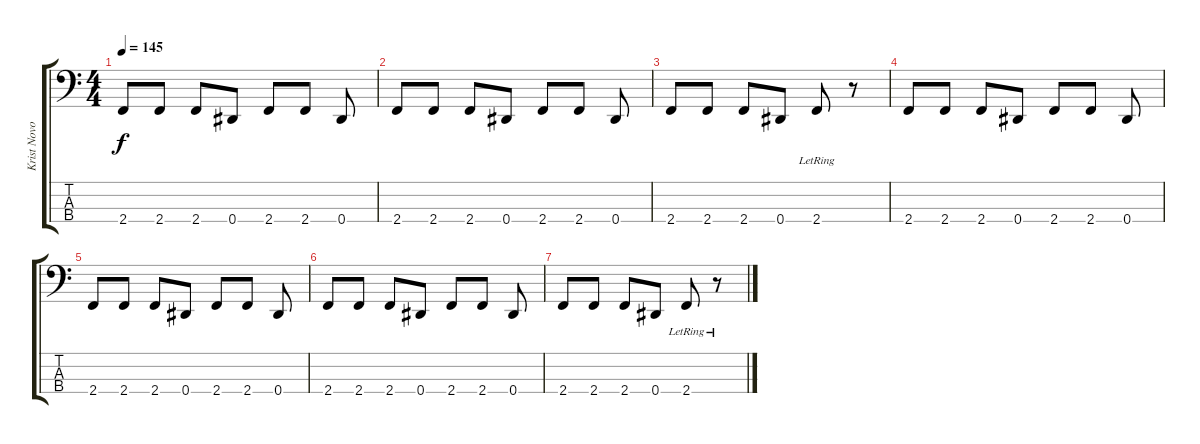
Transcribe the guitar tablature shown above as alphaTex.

\track ("Krist Novoselic" "Krist Novo") {instrument electricbassfinger}
\staff {score tabs}
\tuning (Gb2 Db2 Ab1 Eb1) {hide}
\ts (4 4)
\tempo 145
\clef f4
\ks c
2.4.8{dy f} 2.4.8 2.4.8 0.4.8 2.4.8 2.4.8 0.4.8 |
2.4.8 2.4.8 2.4.8 0.4.8 2.4.8 2.4.8 0.4.8 |
2.4.8 2.4.8 2.4.8 0.4.8 2.4{lr}.8 r.8 |
2.4.8 2.4.8 2.4.8 0.4.8 2.4.8 2.4.8 0.4.8 |
2.4.8 2.4.8 2.4.8 0.4.8 2.4.8 2.4.8 0.4.8 |
2.4.8 2.4.8 2.4.8 0.4.8 2.4.8 2.4.8 0.4.8 |
2.4.8 2.4.8 2.4.8 0.4.8 2.4{lr}.8 r.8
